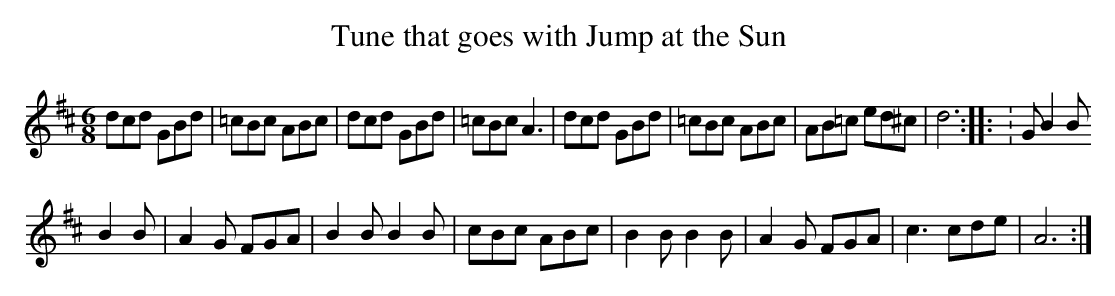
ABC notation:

X:1
T:Tune that goes with Jump at the Sun
M:6/8
L:1/8
K:D
dcd GBd|=cBc ABc|dcd GBd|=cBc A3|dcd GBd|=cBc ABc|AB=c ed^c|d6:|:K:G B2B
 B2B|A2G FGA|B2B B2B|cBc ABc|B2B B2B|A2G FGA|c3 cde|A6:|
